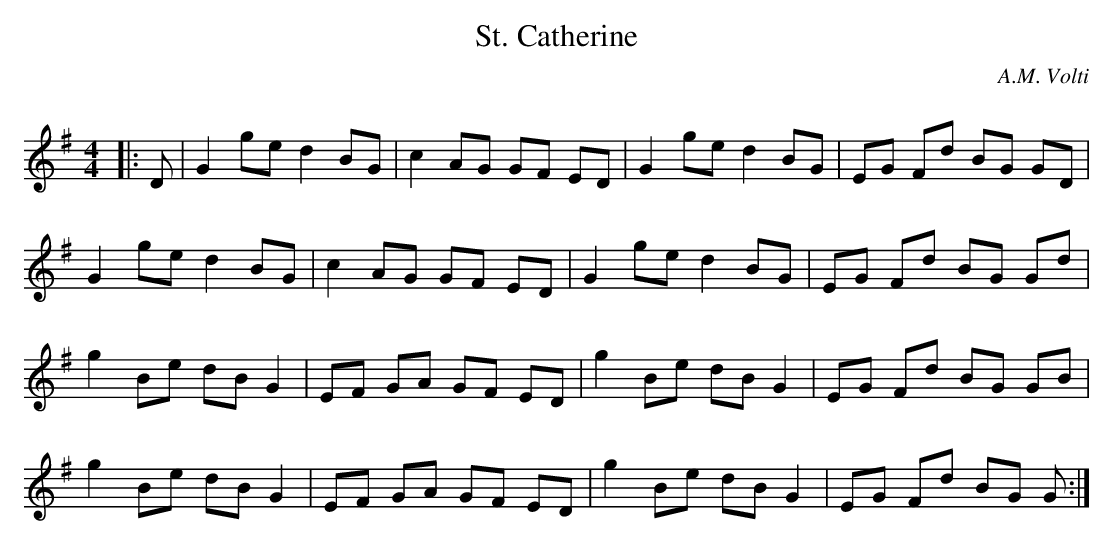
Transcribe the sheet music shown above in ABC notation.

X:1
T: St. Catherine
C:A.M. Volti
Q: 232
K:G
M:4/4
L:1/8
|:D|G2 ge d2 BG|c2 AG GF ED|G2 ge d2 BG|EG Fd BG GD|
G2 ge d2 BG|c2 AG GF ED|G2 ge d2 BG|EG Fd BG Gd|
g2 Be dB G2|EF GA GF ED|g2 Be dB G2|EG Fd BG GB|
g2 Be dB G2|EF GA GF ED|g2 Be dB G2|EG Fd BG G:|
